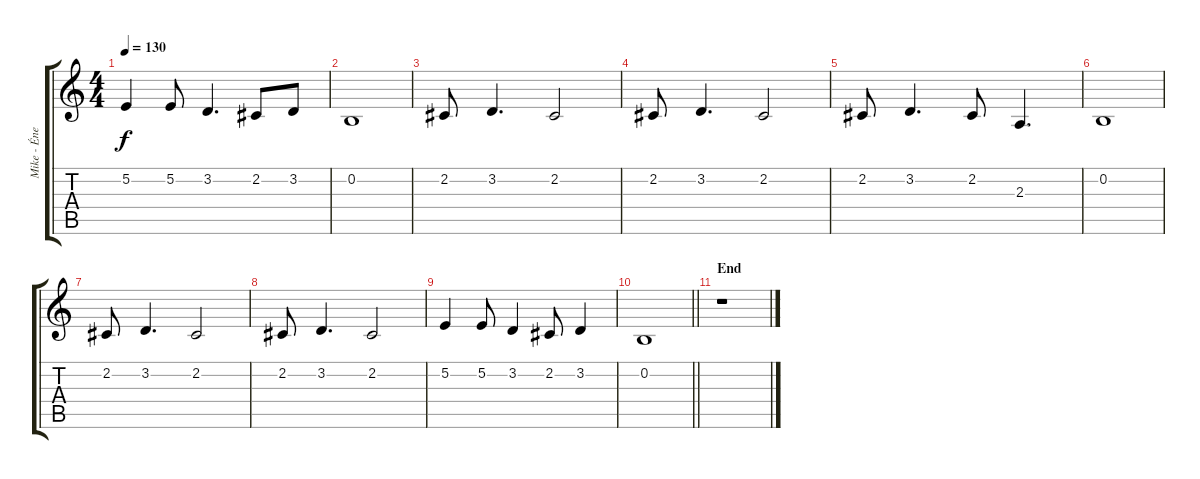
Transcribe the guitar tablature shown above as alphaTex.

\track ("Mike - Ének" "Mike - Éne") {instrument trumpet}
\staff {score tabs}
\tuning (E4 B3 G3 D3 A2 E2) {hide}
\ts (4 4)
\tempo 130
\clef g2
\ks c
5.2.4{dy f} 5.2.8 3.2.4{d} 2.2.8 3.2.8 |
0.2.1 |
2.2.8 3.2.4{d} 2.2.2 |
2.2.8 3.2.4{d} 2.2.2 |
2.2.8 3.2.4{d} 2.2.8 2.3.4{d} |
0.2.1 |
2.2.8{volume 0} 3.2.4{d} 2.2.2 |
2.2.8 3.2.4{d} 2.2.2 |
5.2.4 5.2.8 3.2.4 2.2.8 3.2.4 |
\barLineRight lightlight
0.2.1 |
\section ("" "End")
r.1
